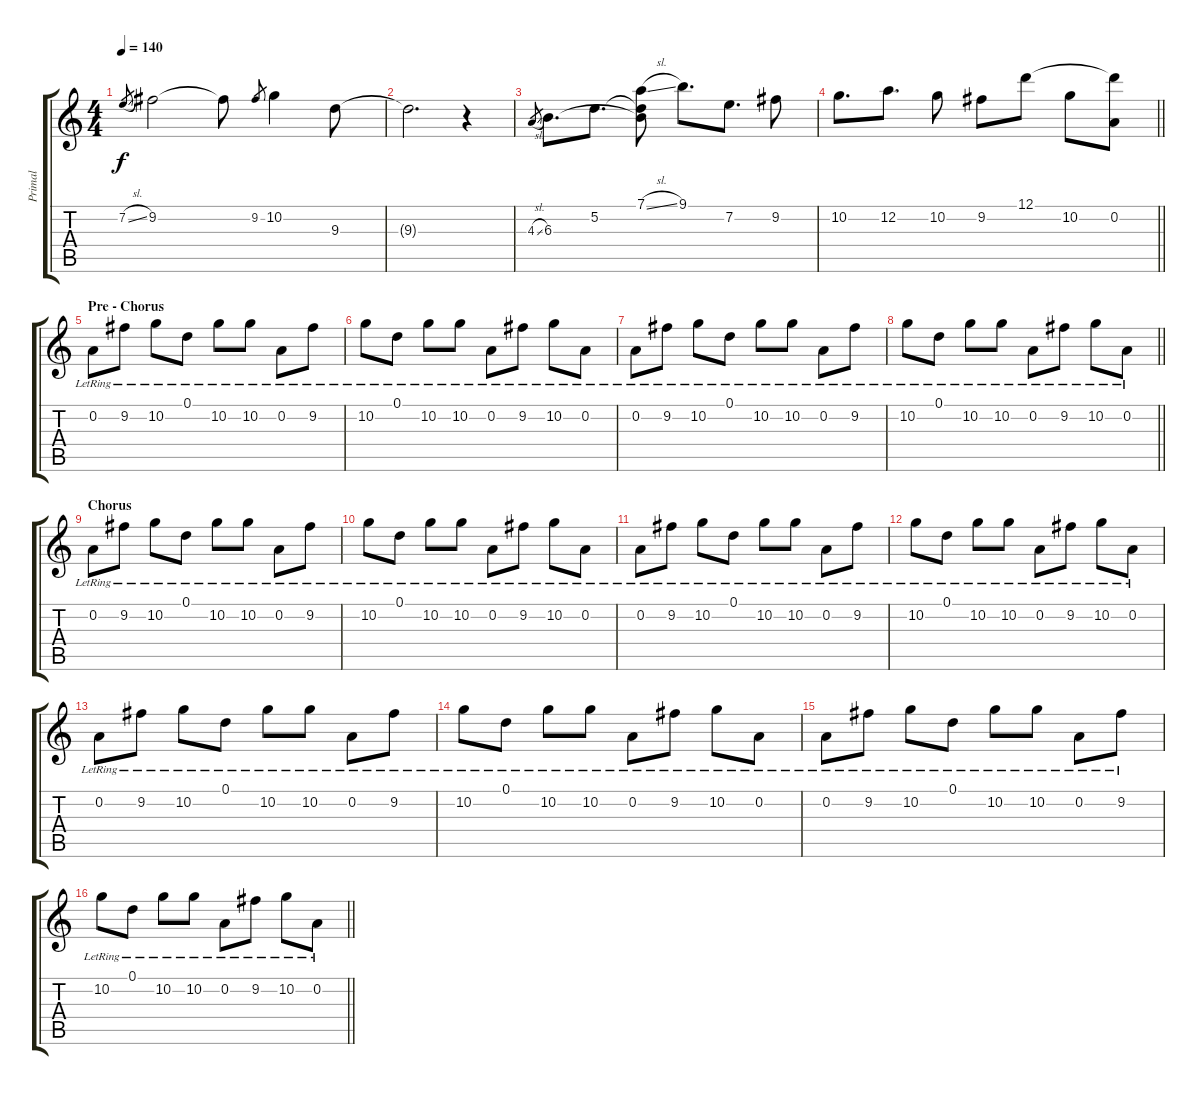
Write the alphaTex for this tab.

\track ("Primal" "Primal") {instrument overdrivenguitar}
\staff {score tabs}
\tuning (D4 A3 F3 C3 G2 C2) {hide}
\ts (4 4)
\tempo 140
\clef g2
\ks c
7.2{sl}.8{gr dy f} 9.2.2 9.2{t}.8 9.2.8{gr} 10.2.4 9.3.8 |
9.3{t}.2{d} r.4 |
4.3{sl}.8{gr} 6.3.8{d} 5.2.8{d} (7.1{sl} 5.2{t} 6.3{t}).8 9.1.8{d} 7.2.8{d} 9.2.8 |
\barLineRight lightlight
10.2.8{d} 12.2.8{d} 10.2.8 9.2.8 12.1.8 10.2.8 (12.1{t} 0.2).8 |
\section ("" "Pre - Chorus")
0.2{lr}.8 9.2{lr}.8 10.2{lr}.8 0.1{lr}.8 10.2{lr}.8 10.2{lr}.8 0.2{lr}.8 9.2{lr}.8 |
10.2{lr}.8 0.1{lr}.8 10.2{lr}.8 10.2{lr}.8 0.2{lr}.8 9.2{lr}.8 10.2{lr}.8 0.2{lr}.8 |
0.2{lr}.8 9.2{lr}.8 10.2{lr}.8 0.1{lr}.8 10.2{lr}.8 10.2{lr}.8 0.2{lr}.8 9.2{lr}.8 |
\barLineRight lightlight
10.2{lr}.8 0.1{lr}.8 10.2{lr}.8 10.2{lr}.8 0.2{lr}.8 9.2{lr}.8 10.2{lr}.8 0.2{lr}.8 |
\section ("" "Chorus")
0.2{lr}.8 9.2{lr}.8 10.2{lr}.8 0.1{lr}.8 10.2{lr}.8 10.2{lr}.8 0.2{lr}.8 9.2{lr}.8 |
10.2{lr}.8 0.1{lr}.8 10.2{lr}.8 10.2{lr}.8 0.2{lr}.8 9.2{lr}.8 10.2{lr}.8 0.2{lr}.8 |
0.2{lr}.8 9.2{lr}.8 10.2{lr}.8 0.1{lr}.8 10.2{lr}.8 10.2{lr}.8 0.2{lr}.8 9.2{lr}.8 |
10.2{lr}.8 0.1{lr}.8 10.2{lr}.8 10.2{lr}.8 0.2{lr}.8 9.2{lr}.8 10.2{lr}.8 0.2{lr}.8 |
0.2{lr}.8 9.2{lr}.8 10.2{lr}.8 0.1{lr}.8 10.2{lr}.8 10.2{lr}.8 0.2{lr}.8 9.2{lr}.8 |
10.2{lr}.8 0.1{lr}.8 10.2{lr}.8 10.2{lr}.8 0.2{lr}.8 9.2{lr}.8 10.2{lr}.8 0.2{lr}.8 |
0.2{lr}.8 9.2{lr}.8 10.2{lr}.8 0.1{lr}.8 10.2{lr}.8 10.2{lr}.8 0.2{lr}.8 9.2{lr}.8 |
\barLineRight lightlight
10.2{lr}.8 0.1{lr}.8 10.2{lr}.8 10.2{lr}.8 0.2{lr}.8 9.2{lr}.8 10.2{lr}.8 0.2{lr}.8
